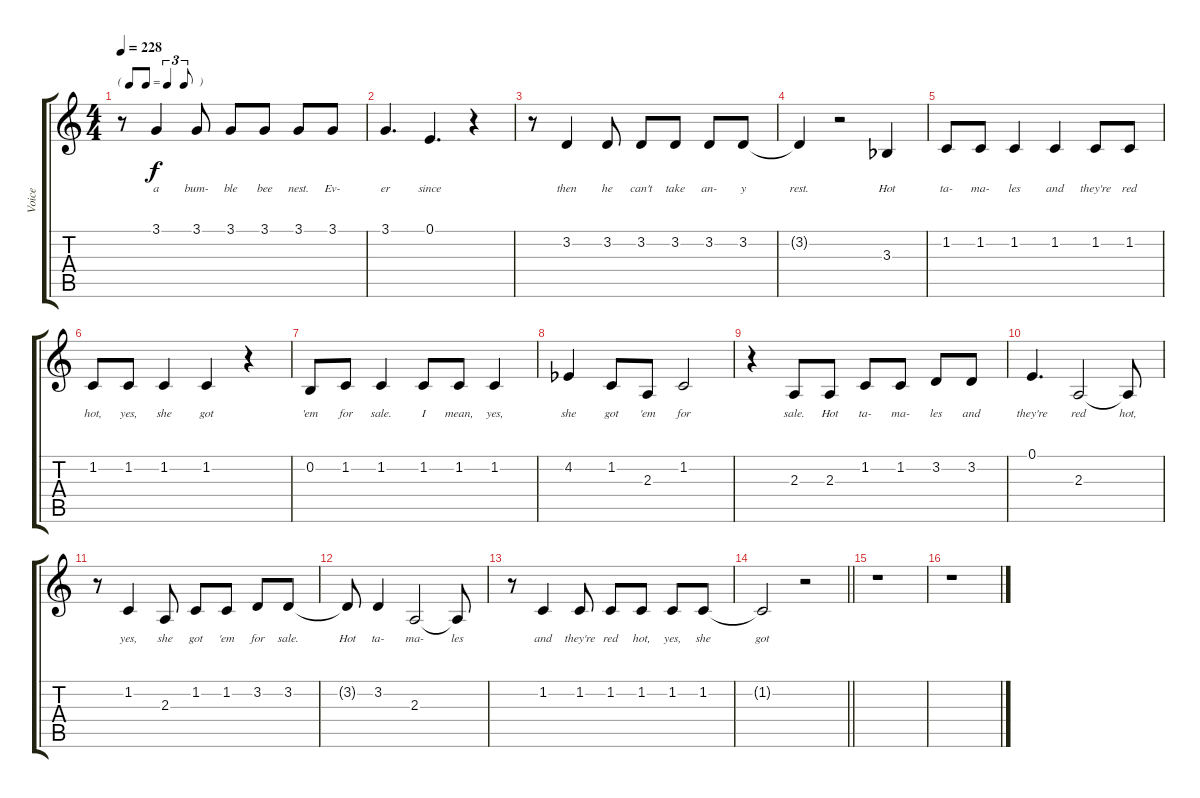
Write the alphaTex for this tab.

\track ("Voice" "Voice") {instrument trombone}
\staff {score tabs}
\tuning (E4 B3 G3 D3 A2 E2) {hide}
\ts (4 4)
\tf triplet8th
\tempo 228
\clef g2
\ks c
r.8{dy f} 3.1.4{lyrics (0 "a") lyrics (1 "") lyrics (2 "") lyrics (3 "") lyrics (4 "")} 3.1.8{lyrics (0 "bum-") lyrics (1 "") lyrics (2 "") lyrics (3 "") lyrics (4 "")} 3.1.8{lyrics (0 "ble") lyrics (1 "") lyrics (2 "") lyrics (3 "") lyrics (4 "")} 3.1.8{lyrics (0 "bee") lyrics (1 "") lyrics (2 "") lyrics (3 "") lyrics (4 "")} 3.1.8{lyrics (0 "nest.") lyrics (1 "") lyrics (2 "") lyrics (3 "") lyrics (4 "")} 3.1.8{lyrics (0 "Ev-") lyrics (1 "") lyrics (2 "") lyrics (3 "") lyrics (4 "")} |
3.1.4{d lyrics (0 "er") lyrics (1 "") lyrics (2 "") lyrics (3 "") lyrics (4 "")} 0.1.4{d lyrics (0 "since") lyrics (1 "") lyrics (2 "") lyrics (3 "") lyrics (4 "")} r.4 |
r.8 3.2.4{lyrics (0 "then") lyrics (1 "") lyrics (2 "") lyrics (3 "") lyrics (4 "")} 3.2.8{lyrics (0 "he") lyrics (1 "") lyrics (2 "") lyrics (3 "") lyrics (4 "")} 3.2.8{lyrics (0 "can't") lyrics (1 "") lyrics (2 "") lyrics (3 "") lyrics (4 "")} 3.2.8{lyrics (0 "take") lyrics (1 "") lyrics (2 "") lyrics (3 "") lyrics (4 "")} 3.2.8{lyrics (0 "an-") lyrics (1 "") lyrics (2 "") lyrics (3 "") lyrics (4 "")} 3.2.8{lyrics (0 "y") lyrics (1 "") lyrics (2 "") lyrics (3 "") lyrics (4 "")} |
3.2{t}.4{lyrics (0 "rest.") lyrics (1 "") lyrics (2 "") lyrics (3 "") lyrics (4 "")} r.2 3.3{acc b}.4{lyrics (0 "Hot") lyrics (1 "") lyrics (2 "") lyrics (3 "") lyrics (4 "")} |
1.2.8{lyrics (0 "ta-") lyrics (1 "") lyrics (2 "") lyrics (3 "") lyrics (4 "")} 1.2.8{lyrics (0 "ma-") lyrics (1 "") lyrics (2 "") lyrics (3 "") lyrics (4 "")} 1.2.4{lyrics (0 "les") lyrics (1 "") lyrics (2 "") lyrics (3 "") lyrics (4 "")} 1.2.4{lyrics (0 "and") lyrics (1 "") lyrics (2 "") lyrics (3 "") lyrics (4 "")} 1.2.8{lyrics (0 "they're") lyrics (1 "") lyrics (2 "") lyrics (3 "") lyrics (4 "")} 1.2.8{lyrics (0 "red") lyrics (1 "") lyrics (2 "") lyrics (3 "") lyrics (4 "")} |
1.2.8{lyrics (0 "hot,") lyrics (1 "") lyrics (2 "") lyrics (3 "") lyrics (4 "")} 1.2.8{lyrics (0 "yes,") lyrics (1 "") lyrics (2 "") lyrics (3 "") lyrics (4 "")} 1.2.4{lyrics (0 "she") lyrics (1 "") lyrics (2 "") lyrics (3 "") lyrics (4 "")} 1.2.4{lyrics (0 "got") lyrics (1 "") lyrics (2 "") lyrics (3 "") lyrics (4 "")} r.4 |
0.2.8{lyrics (0 "'em") lyrics (1 "") lyrics (2 "") lyrics (3 "") lyrics (4 "")} 1.2.8{lyrics (0 "for") lyrics (1 "") lyrics (2 "") lyrics (3 "") lyrics (4 "")} 1.2.4{lyrics (0 "sale.") lyrics (1 "") lyrics (2 "") lyrics (3 "") lyrics (4 "")} 1.2.8{lyrics (0 "I") lyrics (1 "") lyrics (2 "") lyrics (3 "") lyrics (4 "")} 1.2.8{lyrics (0 "mean,") lyrics (1 "") lyrics (2 "") lyrics (3 "") lyrics (4 "")} 1.2.4{lyrics (0 "yes,") lyrics (1 "") lyrics (2 "") lyrics (3 "") lyrics (4 "")} |
4.2{acc b}.4{lyrics (0 "she") lyrics (1 "") lyrics (2 "") lyrics (3 "") lyrics (4 "")} 1.2.8{lyrics (0 "got") lyrics (1 "") lyrics (2 "") lyrics (3 "") lyrics (4 "")} 2.3.8{lyrics (0 "'em") lyrics (1 "") lyrics (2 "") lyrics (3 "") lyrics (4 "")} 1.2.2{lyrics (0 "for") lyrics (1 "") lyrics (2 "") lyrics (3 "") lyrics (4 "")} |
r.4 2.3.8{lyrics (0 "sale.") lyrics (1 "") lyrics (2 "") lyrics (3 "") lyrics (4 "")} 2.3.8{lyrics (0 "Hot") lyrics (1 "") lyrics (2 "") lyrics (3 "") lyrics (4 "")} 1.2.8{lyrics (0 "ta-") lyrics (1 "") lyrics (2 "") lyrics (3 "") lyrics (4 "")} 1.2.8{lyrics (0 "ma-") lyrics (1 "") lyrics (2 "") lyrics (3 "") lyrics (4 "")} 3.2.8{lyrics (0 "les") lyrics (1 "") lyrics (2 "") lyrics (3 "") lyrics (4 "")} 3.2.8{lyrics (0 "and") lyrics (1 "") lyrics (2 "") lyrics (3 "") lyrics (4 "")} |
0.1.4{d lyrics (0 "they're") lyrics (1 "") lyrics (2 "") lyrics (3 "") lyrics (4 "")} 2.3.2{lyrics (0 "red") lyrics (1 "") lyrics (2 "") lyrics (3 "") lyrics (4 "")} 2.3{t}.8{lyrics (0 "hot,") lyrics (1 "") lyrics (2 "") lyrics (3 "") lyrics (4 "")} |
r.8 1.2.4{lyrics (0 "yes,") lyrics (1 "") lyrics (2 "") lyrics (3 "") lyrics (4 "")} 2.3.8{lyrics (0 "she") lyrics (1 "") lyrics (2 "") lyrics (3 "") lyrics (4 "")} 1.2.8{lyrics (0 "got") lyrics (1 "") lyrics (2 "") lyrics (3 "") lyrics (4 "")} 1.2.8{lyrics (0 "'em") lyrics (1 "") lyrics (2 "") lyrics (3 "") lyrics (4 "")} 3.2.8{lyrics (0 "for") lyrics (1 "") lyrics (2 "") lyrics (3 "") lyrics (4 "")} 3.2.8{lyrics (0 "sale.") lyrics (1 "") lyrics (2 "") lyrics (3 "") lyrics (4 "")} |
3.2{t}.8{lyrics (0 "Hot") lyrics (1 "") lyrics (2 "") lyrics (3 "") lyrics (4 "")} 3.2.4{lyrics (0 "ta-") lyrics (1 "") lyrics (2 "") lyrics (3 "") lyrics (4 "")} 2.3.2{lyrics (0 "ma-") lyrics (1 "") lyrics (2 "") lyrics (3 "") lyrics (4 "")} 2.3{t}.8{lyrics (0 "les") lyrics (1 "") lyrics (2 "") lyrics (3 "") lyrics (4 "")} |
r.8 1.2.4{lyrics (0 "and") lyrics (1 "") lyrics (2 "") lyrics (3 "") lyrics (4 "")} 1.2.8{lyrics (0 "they're") lyrics (1 "") lyrics (2 "") lyrics (3 "") lyrics (4 "")} 1.2.8{lyrics (0 "red") lyrics (1 "") lyrics (2 "") lyrics (3 "") lyrics (4 "")} 1.2.8{lyrics (0 "hot,") lyrics (1 "") lyrics (2 "") lyrics (3 "") lyrics (4 "")} 1.2.8{lyrics (0 "yes,") lyrics (1 "") lyrics (2 "") lyrics (3 "") lyrics (4 "")} 1.2.8{lyrics (0 "she") lyrics (1 "") lyrics (2 "") lyrics (3 "") lyrics (4 "")} |
\barLineRight lightlight
1.2{t}.2{lyrics (0 "got") lyrics (1 "") lyrics (2 "") lyrics (3 "") lyrics (4 "")} r.2 |
r.1 |
r.1
